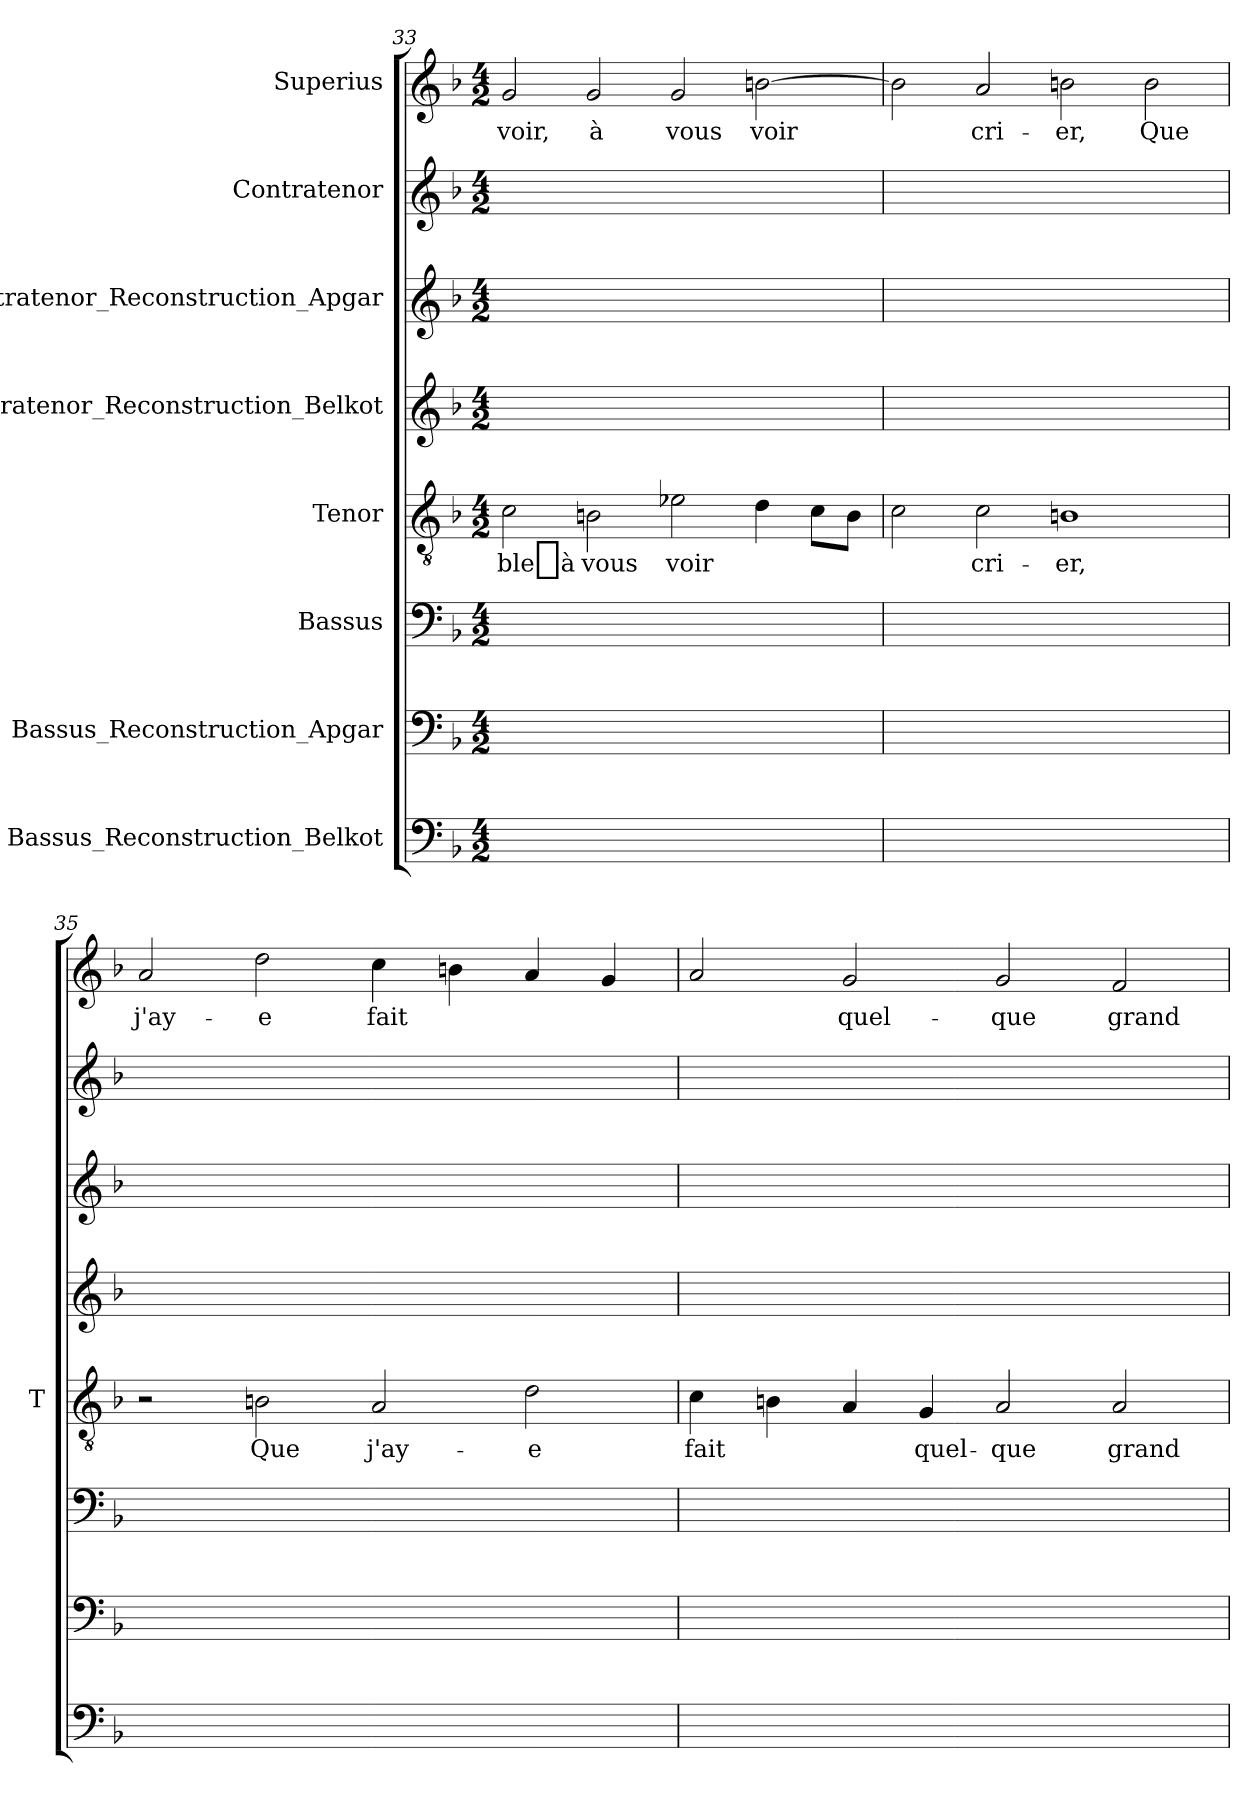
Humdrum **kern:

**kern	**kern	**kern	**kern	**text	**kern	**kern	**kern	**kern	**text
*part8	*part7	*part6	*part5	*part5	*part4	*part3	*part2	*part1	*part1
*staff8	*staff7	*staff6	*staff5	*staff5	*staff4	*staff3	*staff2	*staff1	*staff1
*I"Bassus_Reconstruction_Belkot	*I"Bassus_Reconstruction_Apgar	*I"Bassus	*I"Tenor	*	*I"Contratenor_Reconstruction_Belkot	*I"Contratenor_Reconstruction_Apgar	*I"Contratenor	*I"Superius	*
*	*	*	*I'T	*	*	*	*	*	*
*clefF4	*clefF4	*clefF4	*clefGv2	*	*clefG2	*clefG2	*clefG2	*clefG2	*
*k[b-]	*k[b-]	*k[b-]	*k[b-]	*	*k[b-]	*k[b-]	*k[b-]	*k[b-]	*
*M4/2	*M4/2	*M4/2	*M4/2	*	*M4/2	*M4/2	*M4/2	*M4/2	*
=33	=33	=33	=33	=33	=33	=33	=33	=33	=33
0ryy	0ryy	0ryy	2c	-ble_à	0ryy	0ryy	0ryy	2g	-voir,
.	.	.	2B	-vous	.	.	.	2g	-à
.	.	.	2e-X	-voir	.	.	.	2g	-vous
.	.	.	4d	.	.	.	.	[2bn	-voir
.	.	.	8cL	.	.	.	.	.	.
.	.	.	8BJ	.	.	.	.	.	.
=34	=34	=34	=34	=34	=34	=34	=34	=34	=34
0ryy	0ryy	0ryy	2c	.	0ryy	0ryy	0ryy	2b]	.
.	.	.	2c	cri-	.	.	.	2a	cri-
.	.	.	1B	-er,	.	.	.	2bn	-er,
.	.	.	.	.	.	.	.	2b	-Que
=35	=35	=35	=35	=35	=35	=35	=35	=35	=35
0ryy	0ryy	0ryy	2r	.	0ryy	0ryy	0ryy	2a	j'ay-
.	.	.	2B	-Que	.	.	.	2dd	-e
.	.	.	2A	j'ay-	.	.	.	4cc	-fait
.	.	.	.	.	.	.	.	4bn	.
.	.	.	2d	-e	.	.	.	4a	.
.	.	.	.	.	.	.	.	4g	.
=36	=36	=36	=36	=36	=36	=36	=36	=36	=36
0ryy	0ryy	0ryy	4c	-fait	0ryy	0ryy	0ryy	2a	.
.	.	.	4B	.	.	.	.	.	.
.	.	.	4A	.	.	.	.	2g	quel-
.	.	.	4G	quel-	.	.	.	.	.
.	.	.	2A	-que	.	.	.	2g	-que
.	.	.	2A	-grand	.	.	.	2f	-grand
=	=	=	=	=	=	=	=	=	=
*-	*-	*-	*-	*-	*-	*-	*-	*-	*-
